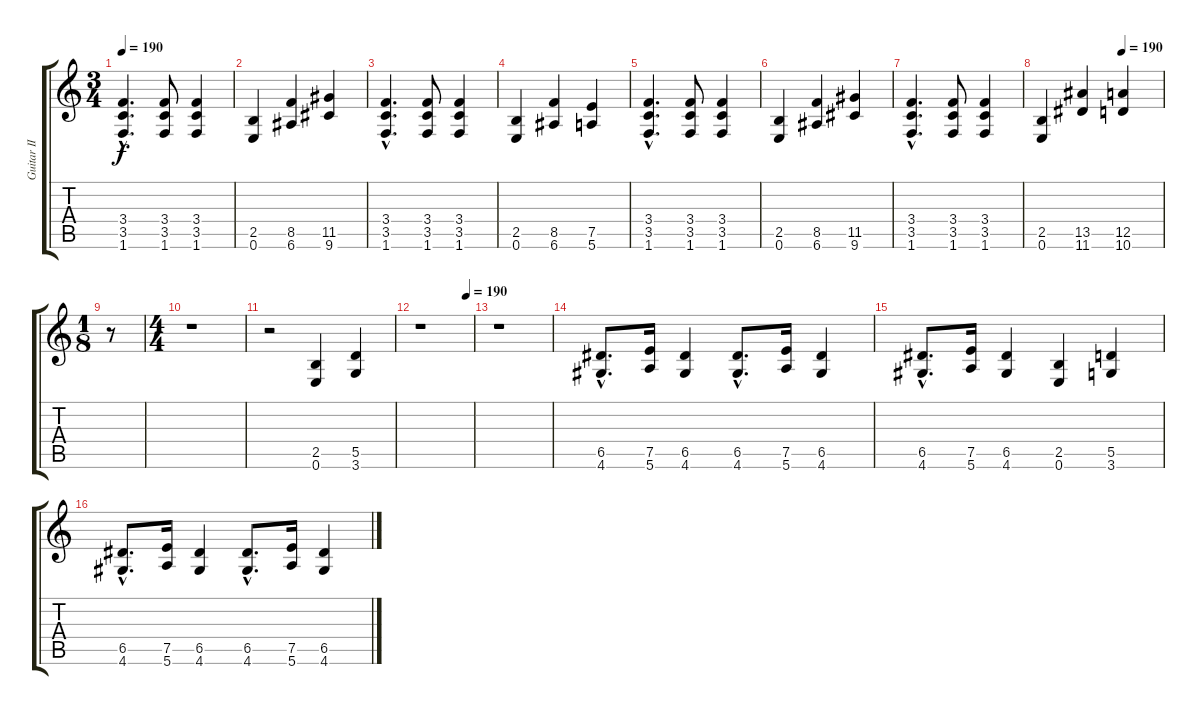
\track ("Guitar II" "Guitar II") {instrument distortionguitar}
\staff {score tabs}
\tuning (E4 B3 G3 D3 A2 E2) {hide}
\ts (3 4)
\tempo 190
\clef g2
\ks c
(3.4{hac} 3.5{hac} 1.6{hac}).4{d dy f} (3.4 3.5 1.6).8 (3.4 3.5 1.6).4 |
(2.5 0.6).4 (8.5 6.6).4 (11.5 9.6).4 |
(3.4{hac} 3.5{hac} 1.6{hac}).4{d} (3.4 3.5 1.6).8 (3.4 3.5 1.6).4 |
(2.5 0.6).4 (8.5 6.6).4 (7.5 5.6).4 |
(3.4{hac} 3.5{hac} 1.6{hac}).4{d} (3.4 3.5 1.6).8 (3.4 3.5 1.6).4 |
(2.5 0.6).4 (8.5 6.6).4 (11.5 9.6).4 |
(3.4{hac} 3.5{hac} 1.6{hac}).4{d} (3.4 3.5 1.6).8 (3.4 3.5 1.6).4 |
\tempo (190 0.6666666666666666)
(2.5 0.6).4 (13.5 11.6).4 (12.5 10.6).4 |
\ts (1 8)
r.8 |
\ts (4 4)
r.1 |
r.2 (2.5 0.6).4 (5.5 3.6).4 |
\tempo (190 0.875)
r.1 |
r.1 |
(6.5{hac} 4.6{hac}).8{d} (7.5 5.6).16 (6.5 4.6).4 (6.5{hac} 4.6{hac}).8{d} (7.5 5.6).16 (6.5 4.6).4 |
(6.5{hac} 4.6{hac}).8{d} (7.5 5.6).16 (6.5 4.6).4 (2.5 0.6).4 (5.5 3.6).4 |
(6.5{hac} 4.6{hac}).8{d} (7.5 5.6).16 (6.5 4.6).4 (6.5{hac} 4.6{hac}).8{d} (7.5 5.6).16 (6.5 4.6).4
